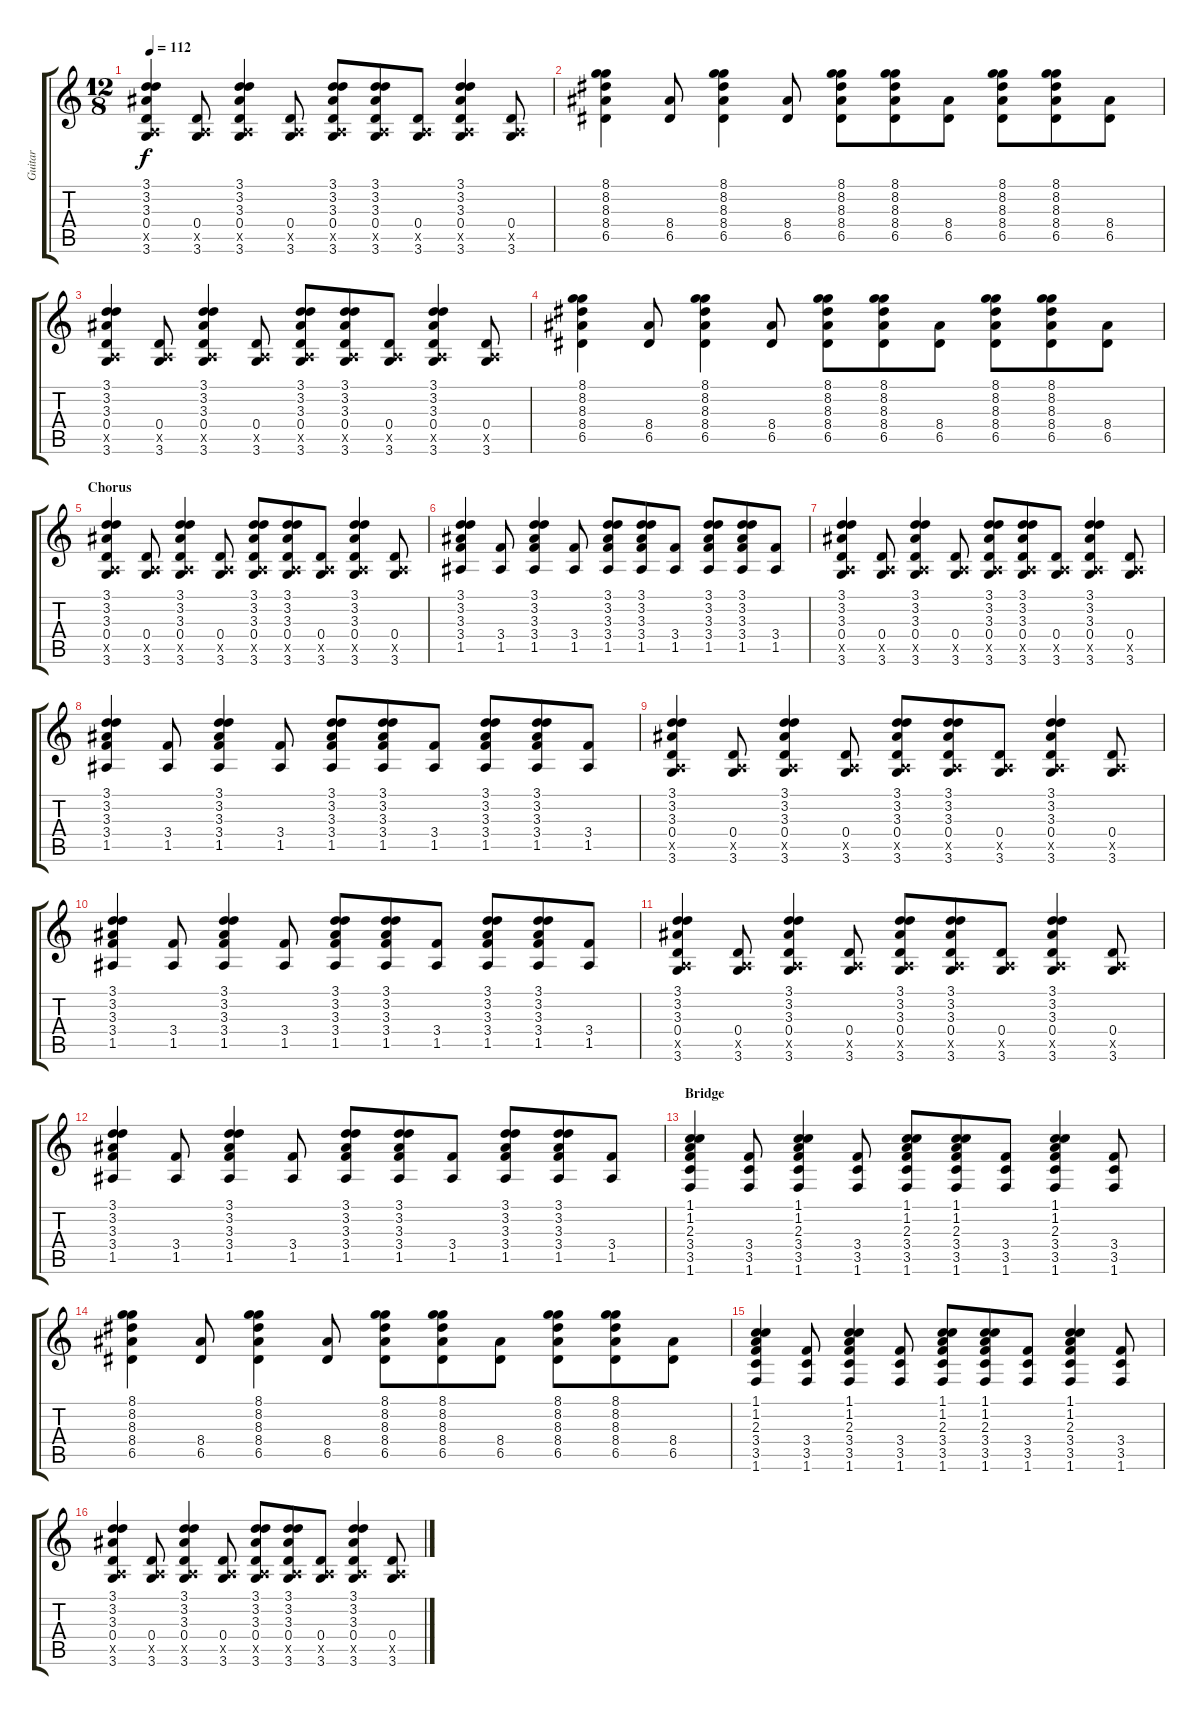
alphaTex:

\track ("Guitar" "Guitar") {instrument acousticguitarsteel}
\staff {score tabs}
\tuning (B3 B3 G3 D3 A2 E2) {hide}
\ts (12 8)
\tempo 112
\clef g2
\ks c
(3.1 3.2 3.3 0.4 0.5{x} 3.6).4{dy f} (0.4 0.5{x} 3.6).8 (3.1 3.2 3.3 0.4 0.5{x} 3.6).4 (0.4 0.5{x} 3.6).8 (3.1 3.2 3.3 0.4 0.5{x} 3.6).8 (3.1 3.2 3.3 0.4 0.5{x} 3.6).8 (0.4 0.5{x} 3.6).8 (3.1 3.2 3.3 0.4 0.5{x} 3.6).4 (0.4 0.5{x} 3.6).8 |
(8.1 8.2 8.3 8.4 6.5).4 (8.4 6.5).8 (8.1 8.2 8.3 8.4 6.5).4 (8.4 6.5).8 (8.1 8.2 8.3 8.4 6.5).8 (8.1 8.2 8.3 8.4 6.5).8 (8.4 6.5).8 (8.1 8.2 8.3 8.4 6.5).8 (8.1 8.2 8.3 8.4 6.5).8 (8.4 6.5).8 |
(3.1 3.2 3.3 0.4 0.5{x} 3.6).4 (0.4 0.5{x} 3.6).8 (3.1 3.2 3.3 0.4 0.5{x} 3.6).4 (0.4 0.5{x} 3.6).8 (3.1 3.2 3.3 0.4 0.5{x} 3.6).8 (3.1 3.2 3.3 0.4 0.5{x} 3.6).8 (0.4 0.5{x} 3.6).8 (3.1 3.2 3.3 0.4 0.5{x} 3.6).4 (0.4 0.5{x} 3.6).8 |
(8.1 8.2 8.3 8.4 6.5).4 (8.4 6.5).8 (8.1 8.2 8.3 8.4 6.5).4 (8.4 6.5).8 (8.1 8.2 8.3 8.4 6.5).8 (8.1 8.2 8.3 8.4 6.5).8 (8.4 6.5).8 (8.1 8.2 8.3 8.4 6.5).8 (8.1 8.2 8.3 8.4 6.5).8 (8.4 6.5).8 |
\section ("" "Chorus")
(3.1 3.2 3.3 0.4 0.5{x} 3.6).4 (0.4 0.5{x} 3.6).8 (3.1 3.2 3.3 0.4 0.5{x} 3.6).4 (0.4 0.5{x} 3.6).8 (3.1 3.2 3.3 0.4 0.5{x} 3.6).8 (3.1 3.2 3.3 0.4 0.5{x} 3.6).8 (0.4 0.5{x} 3.6).8 (3.1 3.2 3.3 0.4 0.5{x} 3.6).4 (0.4 0.5{x} 3.6).8 |
(3.1 3.2 3.3 3.4 1.5).4 (3.4 1.5).8 (3.1 3.2 3.3 3.4 1.5).4 (3.4 1.5).8 (3.1 3.2 3.3 3.4 1.5).8 (3.1 3.2 3.3 3.4 1.5).8 (3.4 1.5).8 (3.1 3.2 3.3 3.4 1.5).8 (3.1 3.2 3.3 3.4 1.5).8 (3.4 1.5).8 |
(3.1 3.2 3.3 0.4 0.5{x} 3.6).4 (0.4 0.5{x} 3.6).8 (3.1 3.2 3.3 0.4 0.5{x} 3.6).4 (0.4 0.5{x} 3.6).8 (3.1 3.2 3.3 0.4 0.5{x} 3.6).8 (3.1 3.2 3.3 0.4 0.5{x} 3.6).8 (0.4 0.5{x} 3.6).8 (3.1 3.2 3.3 0.4 0.5{x} 3.6).4 (0.4 0.5{x} 3.6).8 |
(3.1 3.2 3.3 3.4 1.5).4 (3.4 1.5).8 (3.1 3.2 3.3 3.4 1.5).4 (3.4 1.5).8 (3.1 3.2 3.3 3.4 1.5).8 (3.1 3.2 3.3 3.4 1.5).8 (3.4 1.5).8 (3.1 3.2 3.3 3.4 1.5).8 (3.1 3.2 3.3 3.4 1.5).8 (3.4 1.5).8 |
(3.1 3.2 3.3 0.4 0.5{x} 3.6).4 (0.4 0.5{x} 3.6).8 (3.1 3.2 3.3 0.4 0.5{x} 3.6).4 (0.4 0.5{x} 3.6).8 (3.1 3.2 3.3 0.4 0.5{x} 3.6).8 (3.1 3.2 3.3 0.4 0.5{x} 3.6).8 (0.4 0.5{x} 3.6).8 (3.1 3.2 3.3 0.4 0.5{x} 3.6).4 (0.4 0.5{x} 3.6).8 |
(3.1 3.2 3.3 3.4 1.5).4 (3.4 1.5).8 (3.1 3.2 3.3 3.4 1.5).4 (3.4 1.5).8 (3.1 3.2 3.3 3.4 1.5).8 (3.1 3.2 3.3 3.4 1.5).8 (3.4 1.5).8 (3.1 3.2 3.3 3.4 1.5).8 (3.1 3.2 3.3 3.4 1.5).8 (3.4 1.5).8 |
(3.1 3.2 3.3 0.4 0.5{x} 3.6).4 (0.4 0.5{x} 3.6).8 (3.1 3.2 3.3 0.4 0.5{x} 3.6).4 (0.4 0.5{x} 3.6).8 (3.1 3.2 3.3 0.4 0.5{x} 3.6).8 (3.1 3.2 3.3 0.4 0.5{x} 3.6).8 (0.4 0.5{x} 3.6).8 (3.1 3.2 3.3 0.4 0.5{x} 3.6).4 (0.4 0.5{x} 3.6).8 |
(3.1 3.2 3.3 3.4 1.5).4 (3.4 1.5).8 (3.1 3.2 3.3 3.4 1.5).4 (3.4 1.5).8 (3.1 3.2 3.3 3.4 1.5).8 (3.1 3.2 3.3 3.4 1.5).8 (3.4 1.5).8 (3.1 3.2 3.3 3.4 1.5).8 (3.1 3.2 3.3 3.4 1.5).8 (3.4 1.5).8 |
\section ("" "Bridge")
(1.1 1.2 2.3 3.4 3.5 1.6).4 (3.4 3.5 1.6).8 (1.1 1.2 2.3 3.4 3.5 1.6).4 (3.4 3.5 1.6).8 (1.1 1.2 2.3 3.4 3.5 1.6).8 (1.1 1.2 2.3 3.4 3.5 1.6).8 (3.4 3.5 1.6).8 (1.1 1.2 2.3 3.4 3.5 1.6).4 (3.4 3.5 1.6).8 |
(8.1 8.2 8.3 8.4 6.5).4 (8.4 6.5).8 (8.1 8.2 8.3 8.4 6.5).4 (8.4 6.5).8 (8.1 8.2 8.3 8.4 6.5).8 (8.1 8.2 8.3 8.4 6.5).8 (8.4 6.5).8 (8.1 8.2 8.3 8.4 6.5).8 (8.1 8.2 8.3 8.4 6.5).8 (8.4 6.5).8 |
(1.1 1.2 2.3 3.4 3.5 1.6).4 (3.4 3.5 1.6).8 (1.1 1.2 2.3 3.4 3.5 1.6).4 (3.4 3.5 1.6).8 (1.1 1.2 2.3 3.4 3.5 1.6).8 (1.1 1.2 2.3 3.4 3.5 1.6).8 (3.4 3.5 1.6).8 (1.1 1.2 2.3 3.4 3.5 1.6).4 (3.4 3.5 1.6).8 |
(3.1 3.2 3.3 0.4 0.5{x} 3.6).4 (0.4 0.5{x} 3.6).8 (3.1 3.2 3.3 0.4 0.5{x} 3.6).4 (0.4 0.5{x} 3.6).8 (3.1 3.2 3.3 0.4 0.5{x} 3.6).8 (3.1 3.2 3.3 0.4 0.5{x} 3.6).8 (0.4 0.5{x} 3.6).8 (3.1 3.2 3.3 0.4 0.5{x} 3.6).4 (0.4 0.5{x} 3.6).8
